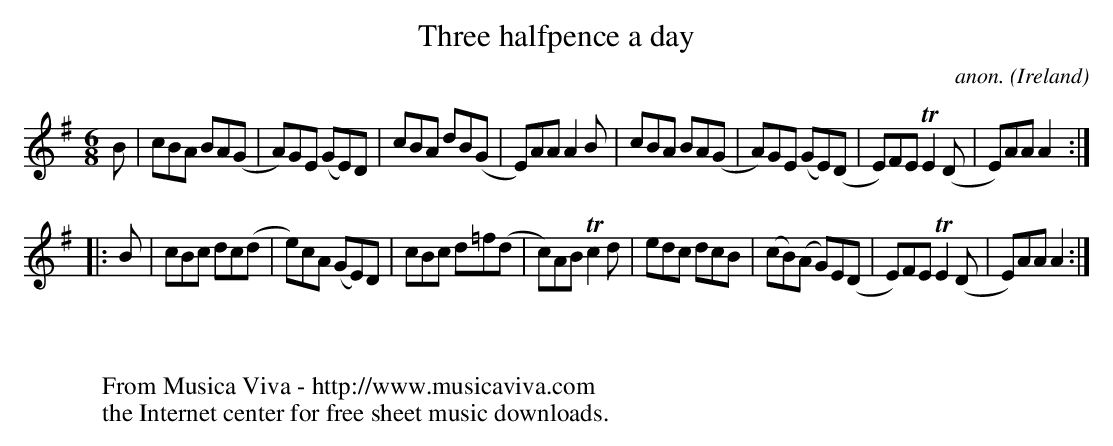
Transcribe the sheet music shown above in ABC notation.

X:1
T:Three halfpence a day
C:anon.
O:Ireland
m:Tn2 = (3n/o/n/ m/n/
M:6/8
L:1/8
K:Ador
B|cBA BA(G|A)GE (GE)D|cBA dB(G|E)AA A2B|cBA BA(G|A)GE (GE)(D|E)FE TE2(D|E)AA A2:|
|:B|cBc dc(d|e)cA (GE)D|cBc d=f(d|c)AB Tc2d|edc dcB|(cB)(A G)E(D|E)FE TE2(D|E)AA A2:|
W:
W:
W: From Musica Viva - http://www.musicaviva.com
W: the Internet center for free sheet music downloads.
